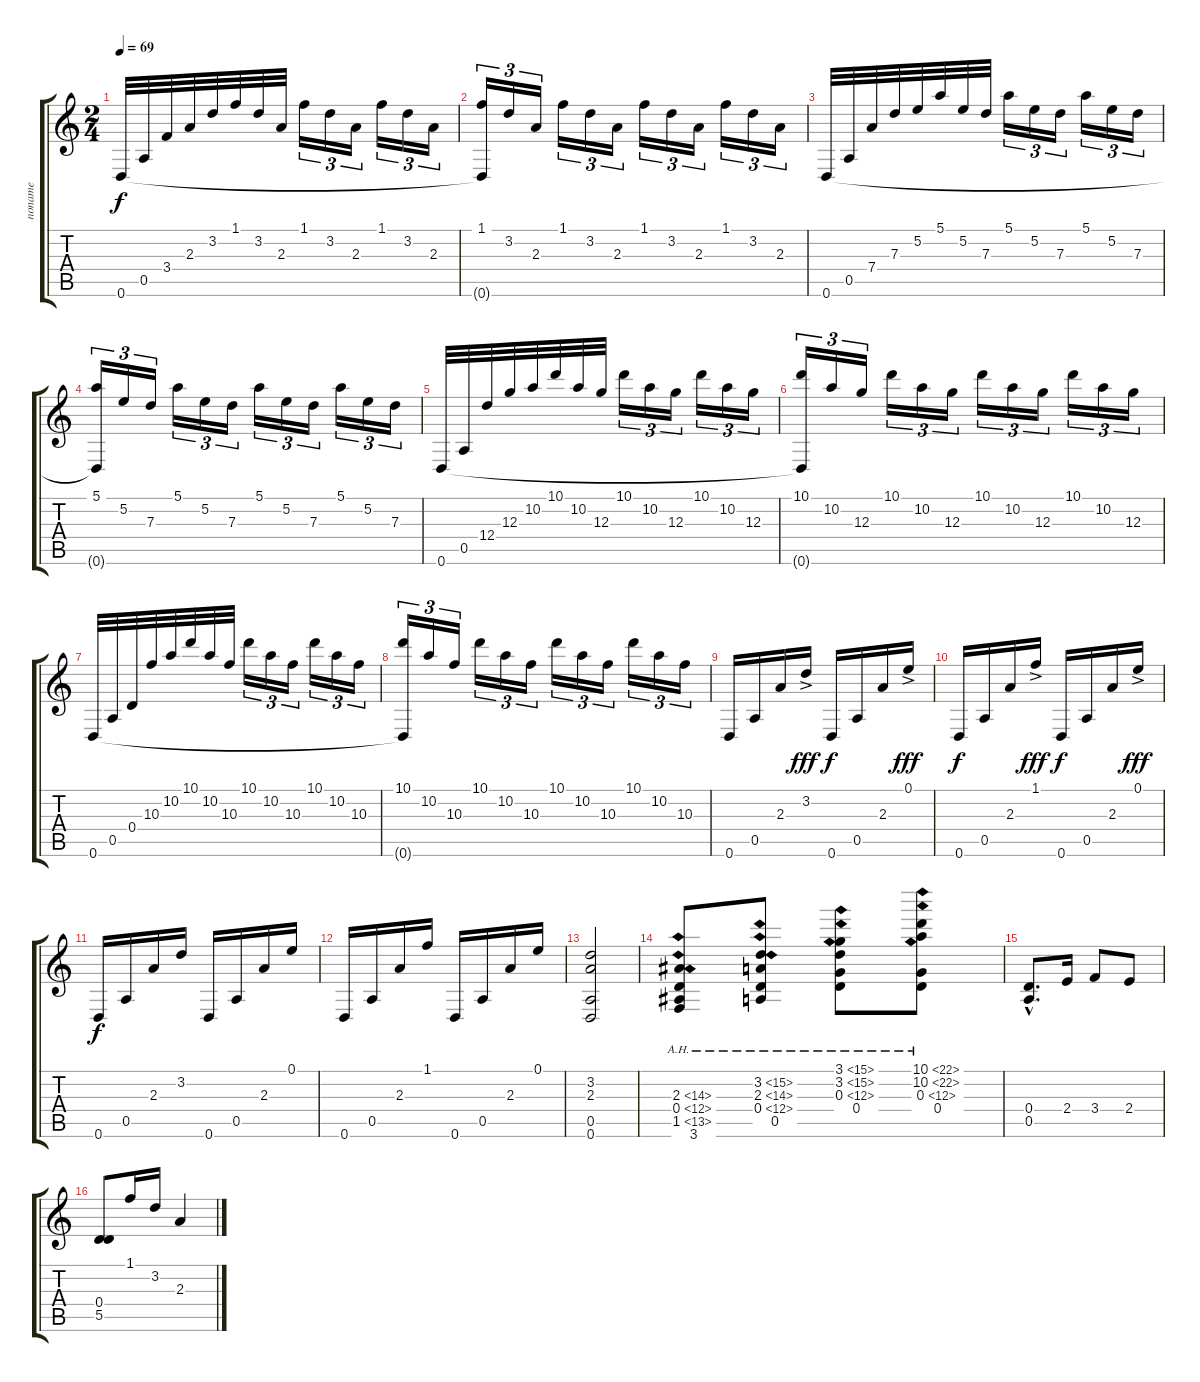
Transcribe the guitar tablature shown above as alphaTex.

\track ("noname" "noname") {instrument acousticguitarnylon}
\staff {score tabs}
\tuning (E4 B3 G3 D3 A2 D2) {hide}
\ts (2 4)
\tempo 69
\clef g2
\ks c
0.6.32{dy f instrument acousticguitarnylon} 0.5.32 3.4.32 2.3.32 3.2.32 1.1.32 3.2.32 2.3.32 1.1.16{tu (3 2)} 3.2.16{tu (3 2)} 2.3.16{tu (3 2)} 1.1.16{tu (3 2)} 3.2.16{tu (3 2)} 2.3.16{tu (3 2)} |
(1.1 0.6{t}).16{tu (3 2)} 3.2.16{tu (3 2)} 2.3.16{tu (3 2)} 1.1.16{tu (3 2)} 3.2.16{tu (3 2)} 2.3.16{tu (3 2)} 1.1.16{tu (3 2)} 3.2.16{tu (3 2)} 2.3.16{tu (3 2)} 1.1.16{tu (3 2)} 3.2.16{tu (3 2)} 2.3.16{tu (3 2)} |
0.6.32 0.5.32 7.4.32 7.3.32 5.2.32 5.1.32 5.2.32 7.3.32 5.1.16{tu (3 2)} 5.2.16{tu (3 2)} 7.3.16{tu (3 2)} 5.1.16{tu (3 2)} 5.2.16{tu (3 2)} 7.3.16{tu (3 2)} |
(5.1 0.6{t}).16{tu (3 2)} 5.2.16{tu (3 2)} 7.3.16{tu (3 2)} 5.1.16{tu (3 2)} 5.2.16{tu (3 2)} 7.3.16{tu (3 2)} 5.1.16{tu (3 2)} 5.2.16{tu (3 2)} 7.3.16{tu (3 2)} 5.1.16{tu (3 2)} 5.2.16{tu (3 2)} 7.3.16{tu (3 2)} |
0.6.32 0.5.32 12.4.32 12.3.32 10.2.32 10.1.32 10.2.32 12.3.32 10.1.16{tu (3 2)} 10.2.16{tu (3 2)} 12.3.16{tu (3 2)} 10.1.16{tu (3 2)} 10.2.16{tu (3 2)} 12.3.16{tu (3 2)} |
(10.1 0.6{t}).16{tu (3 2)} 10.2.16{tu (3 2)} 12.3.16{tu (3 2)} 10.1.16{tu (3 2)} 10.2.16{tu (3 2)} 12.3.16{tu (3 2)} 10.1.16{tu (3 2)} 10.2.16{tu (3 2)} 12.3.16{tu (3 2)} 10.1.16{tu (3 2)} 10.2.16{tu (3 2)} 12.3.16{tu (3 2)} |
0.6.32 0.5.32 0.4.32 10.3.32 10.2.32 10.1.32 10.2.32 10.3.32 10.1.16{tu (3 2)} 10.2.16{tu (3 2)} 10.3.16{tu (3 2)} 10.1.16{tu (3 2)} 10.2.16{tu (3 2)} 10.3.16{tu (3 2)} |
(10.1 0.6{t}).16{tu (3 2)} 10.2.16{tu (3 2)} 10.3.16{tu (3 2)} 10.1.16{tu (3 2)} 10.2.16{tu (3 2)} 10.3.16{tu (3 2)} 10.1.16{tu (3 2)} 10.2.16{tu (3 2)} 10.3.16{tu (3 2)} 10.1.16{tu (3 2)} 10.2.16{tu (3 2)} 10.3.16{tu (3 2)} |
0.6.16 0.5.16 2.3.16 3.2{ac}.16{dy fff} 0.6.16{dy f} 0.5.16 2.3.16 0.1{ac}.16{dy fff} |
0.6.16{dy f} 0.5.16 2.3.16 1.1{ac}.16{dy fff} 0.6.16{dy f} 0.5.16 2.3.16 0.1{ac}.16{dy fff} |
0.6.16{dy f} 0.5.16 2.3.16 3.2.16 0.6.16 0.5.16 2.3.16 0.1.16 |
0.6.16 0.5.16 2.3.16 1.1.16 0.6.16 0.5.16 2.3.16 0.1.16 |
(3.2 2.3 0.5 0.6).2 |
(2.3{ah 12} 0.4{ah 12} 1.5{ah 12} 3.6).8 (3.2{ah 12} 2.3{ah 12} 0.4{ah 12} 0.5).8 (3.1{ah 12} 3.2{ah 12} 0.3{ah 12} 0.4).8 (10.1{ah 12} 10.2{ah 12} 0.3{ah 12} 0.4).8 |
(0.4{hac} 0.5).8{d} 2.4.16 3.4.8 2.4.8 |
(0.4 5.5).8 1.1.16 3.2.16 2.3.4
